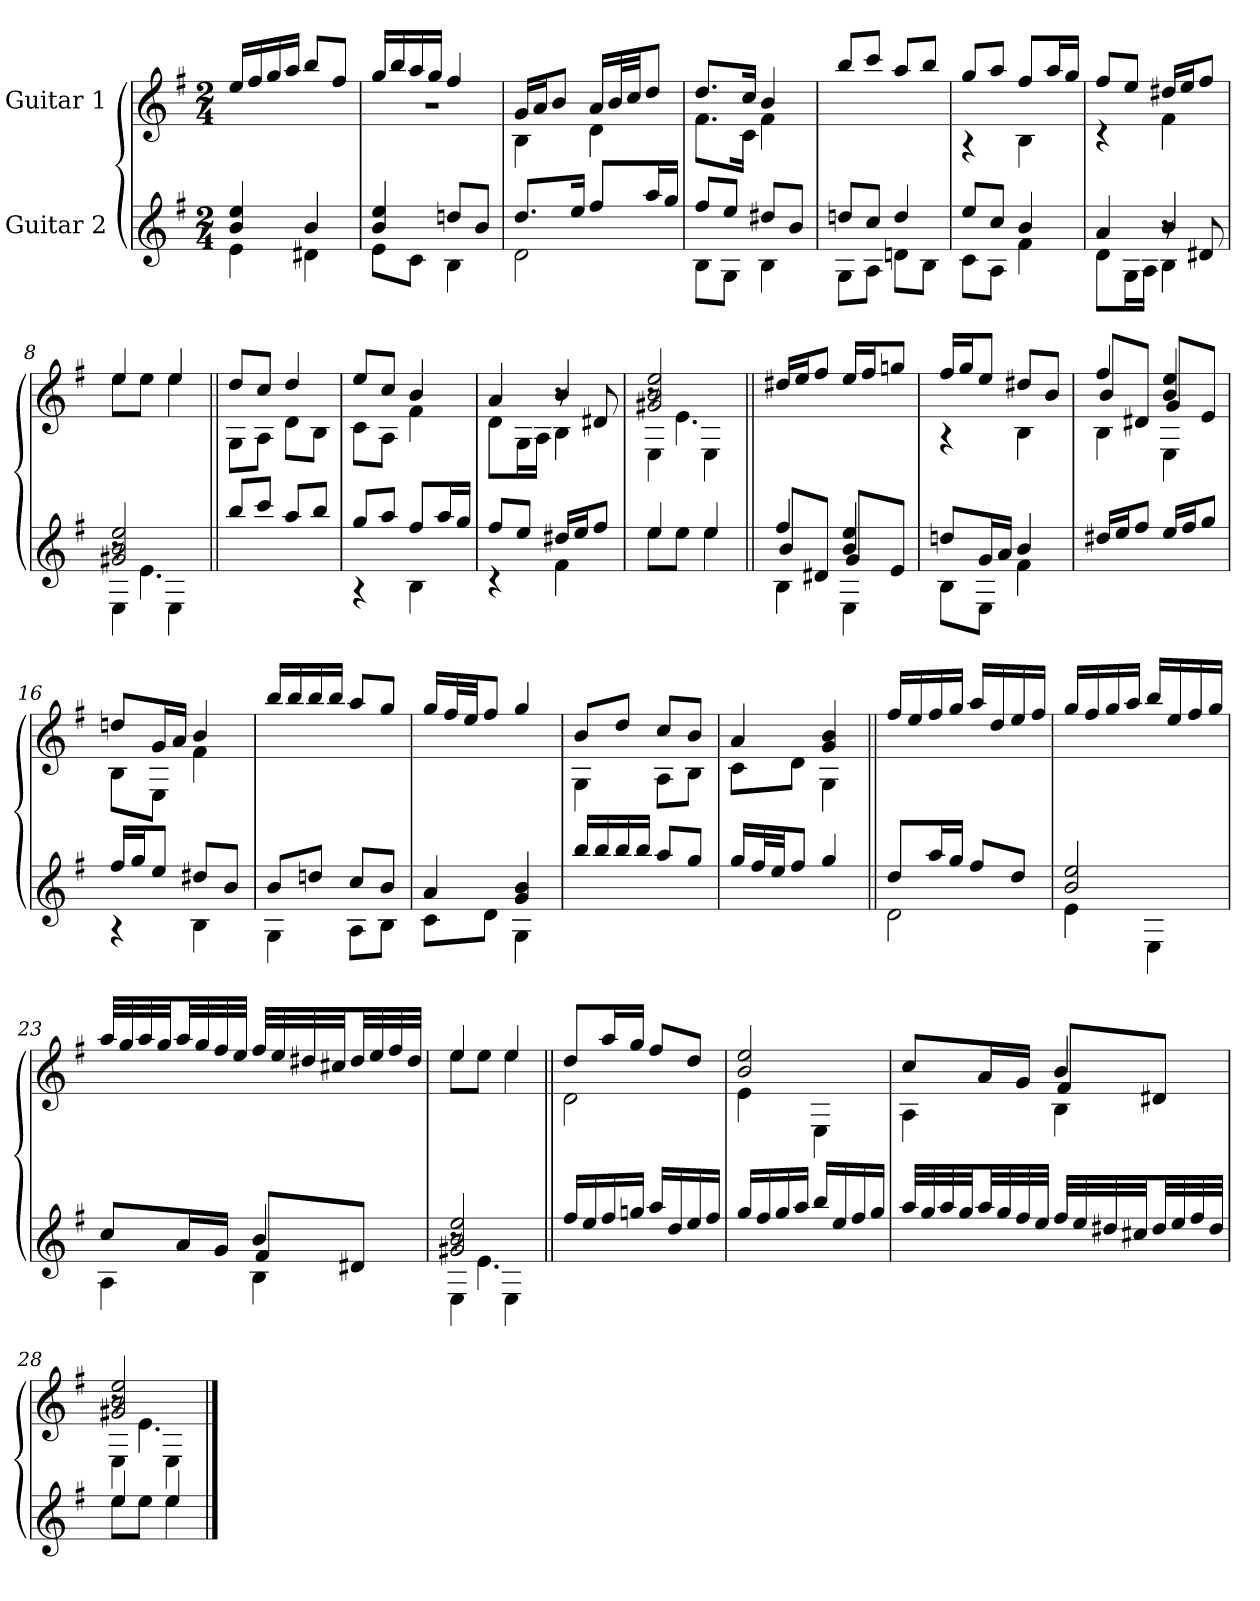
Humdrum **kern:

**kern	**kern
*part2	*part1
*staff2	*staff1
*I"Guitar 2	*I"Guitar 1
!!LO:PB:g=z
*clefG2	*clefG2
*ITrd7c12	*ITrd7c12
*k[f#]	*k[f#]
*G:	*G:
*M2/4	*M2/4
*MM60	*MM60
=1	=1
*^	*
4Bi/ 4ei	4Ei\	16ei/LL
.	.	16f#i/
.	.	16gi/
.	.	16ai/JJ
4Bi/	4D#Xi\	8bi/L
.	.	8f#i/J
=2	=2	=2
*	*	*^
!	!	!	!LO:N:vis=1
4Bi/ 4ei	8Ei\L	16gi/LL	2r
.	.	16bi/	.
.	8Ci\J	16ai/	.
.	.	16gi/JJ	.
8dni/L	4BBi\	4f#i/	.
8Bi/J	.	.	.
=3	=3	=3	=3
8.di/L	2Di\	16Gi/LL	4BBi\
.	.	16Ai/J	.
.	.	8Bi/J	.
16ei/Jk	.	.	.
8f#i/L	.	16Ai/LL	4Di\
.	.	32Bi/L	.
.	.	32ci/JJ	.
16ai/L	.	8di/J	.
16gi/JJ	.	.	.
=4	=4	=4	=4
8f#i/L	8BBi\L	8.di/L	8.F#i\L
8ei/J	8GGi\J	.	.
.	.	16ci/Jk	16Ci\Jk
8d#Xi/L	4BBi\	4Bi/	4F#i\
8Bi/J	.	.	.
*	*	*v	*v
=5	=5	=5
8dni/L	8GGi\L	8bi/L
8ci/J	8AAi\J	8cci/J
4di/	8Dni\L	8ai/L
.	8BBi\J	8bi/J
=6	=6	=6
*	*	*^
8ei/L	8Ci\L	8gi/L	4r
8ci/J	8AAi\J	8ai/J	.
4Bi/	4F#i\	8f#i/L	4BBi\
.	.	16ai/L	.
.	.	16gi/JJ	.
=7	=7	=7	=7
*	*^	*	*
4Ai/	8Di\L	4ryy	8f#i/L	4r
.	16GGi\L	.	8ei/J	.
.	16AAi\JJ	.	.	.
4Bi/	8r	4BBi\	16d#Xi/LL	4F#i\
.	.	.	16ei/J	.
.	8D#Xi/	.	8f#i/J	.
=8	=8	=8	=8	=8
2G#Xi/ 2Bi 2ei	8r	4EEi\	4ei/	8ei\L
.	4.Ei\	.	.	8ei\J
.	.	4EEi\	4ei/	4ei\
*v	*v	*v	*	*
!!LO:LB:g=z	!!
=9||	=9||	=9||
8bi/L	8di/L	8GGi\L
8cci/J	8ci/J	8AAi\J
8ai/L	4di/	8Di\L
8bi/J	.	8BBi\J
=10	=10	=10
*^	*	*
8gi/L	4r	8ei/L	8Ci\L
8ai/J	.	8ci/J	8AAi\J
8f#i/L	4BBi\	4Bi/	4F#i\
16ai/L	.	.	.
16gi/JJ	.	.	.
=11	=11	=11	=11
*	*	*	*^
8f#i/L	4r	4Ai/	8Di\L	4ryy
8ei/J	.	.	16GGi\L	.
.	.	.	16AAi\JJ	.
16d#Xi/LL	4F#i\	4Bi/	8r	4BBi\
16ei/J	.	.	.	.
8f#i/J	.	.	8D#Xi/	.
=12	=12	=12	=12	=12
4ei/	8ei\L	2G#Xi/ 2Bi 2ei	8r	4EEi\
.	8ei\J	.	4.Ei\	.
4ei/	4ei\	.	.	4EEi\
*	*	*v	*v	*v
=13||	=13||	=13||
*	*^	*
4f#i/	8Bi/L	4BBi\	16d#Xi/LL
.	.	.	16ei/J
.	8D#Xi/J	.	8f#i/J
4Bi/ 4ei	8Gi/L	4EEi\	16ei/LL
.	.	.	16f#i/J
.	8Ei/J	.	8gni/J
*	*v	*v	*
=14	=14	=14
*	*	*^
8dni/L	8BBi\L	16f#i/LL	4r
.	.	16gi/J	.
16Gi/L	8EEi\J	8ei/J	.
16Ai/JJ	.	.	.
4Bi/	4F#i\	8d#Xi/L	4BBi\
.	.	8Bi/J	.
*v	*v	*	*
=15	=15	=15
*	*	*^
16d#Xi/LL	4f#i/	8Bi/L	4BBi\
16ei/J	.	.	.
8f#i/J	.	8D#Xi/J	.
16ei/LL	4Bi/ 4ei	8Gi/L	4EEi\
16f#i/J	.	.	.
8gi/J	.	8Ei/J	.
*	*	*v	*v
=16	=16	=16
*^	*	*
16f#i/LL	4r	8dni/L	8BBi\L
16gi/J	.	.	.
8ei/J	.	16Gi/L	8EEi\J
.	.	16Ai/JJ	.
8d#Xi/L	4BBi\	4Bi/	4F#i\
8Bi/J	.	.	.
*	*	*v	*v
!!LO:LB:g=z
=17	=17	=17
8Bi/L	4GGi\	16bi/LL
.	.	16bi/
8dni/J	.	16bi/
.	.	16bi/JJ
8ci/L	8AAi\L	8ai/L
8Bi/J	8BBi\J	8gi/J
=18	=18	=18
4Ai/	8Ci\L	16gi/LL
.	.	32f#i/L
.	.	32ei/JJ
.	8Di\J	8f#i/J
4Gi/ 4Bi	4GGi\	4gi/
*v	*v	*
=19	=19
*	*^
16bi/LL	8Bi/L	4GGi\
16bi/	.	.
16bi/	8di/J	.
16bi/JJ	.	.
8ai/L	8ci/L	8AAi\L
8gi/J	8Bi/J	8BBi\J
=20	=20	=20
16gi/LL	4Ai/	8Ci\L
32f#i/L	.	.
32ei/JJ	.	.
8f#i/J	.	8Di\J
4gi/	4Gi/ 4Bi	4GGi\
*	*v	*v
=21||	=21||
*^	*
8di/L	2Di\	16f#i/LL
.	.	16ei/
16ai/L	.	16f#i/
16gi/JJ	.	16gi/JJ
8f#i/L	.	16ai/LL
.	.	16di/
8di/J	.	16ei/
.	.	16f#i/JJ
=22	=22	=22
2Bi/ 2ei	4Ei\	16gi/LL
.	.	16f#i/
.	.	16gi/
.	.	16ai/JJ
.	4EEi\	16bi/LL
.	.	16ei/
.	.	16f#i/
.	.	16gi/JJ
!!LO:LB:g=z
=23	=23	=23
*	*^	*
8ci/L	4AAi\	4ryy	32ai/LLL
.	.	.	32gi/
.	.	.	32ai/
.	.	.	32gi/JJ
16Ai/L	.	.	32ai/LL
.	.	.	32gi/
16Gi/JJ	.	.	32f#i/
.	.	.	32ei/JJJ
4Bi/	8F#i/L	4BBi\	32f#i/LLL
.	.	.	32ei/
.	.	.	32d#Xi/
.	.	.	32c#Xi/JJ
.	8D#Xi/J	.	32d#i/LL
.	.	.	32ei/
.	.	.	32f#i/
.	.	.	32d#i/JJJ
=24	=24	=24	=24
*	*	*	*^
2G#Xi/ 2Bi 2ei	8r	4EEi\	4ei/	8ei\L
.	4.Ei\	.	.	8ei\J
.	.	4EEi\	4ei/	4ei\
*v	*v	*v	*	*
=25||	=25||	=25||
16f#i/LL	8di/L	2Di\
16ei/	.	.
16f#i/	16ai/L	.
16gni/JJ	16gi/JJ	.
16ai/LL	8f#i/L	.
16di/	.	.
16ei/	8di/J	.
16f#i/JJ	.	.
=26	=26	=26
16gi/LL	2Bi/ 2ei	4Ei\
16f#i/	.	.
16gi/	.	.
16ai/JJ	.	.
16bi/LL	.	4EEi\
16ei/	.	.
16f#i/	.	.
16gi/JJ	.	.
=27	=27	=27
*	*	*^
32ai/LLL	8ci/L	4AAi\	4ryy
32gi/	.	.	.
32ai/	.	.	.
32gi/JJ	.	.	.
32ai/LL	16Ai/L	.	.
32gi/	.	.	.
32f#i/	16Gi/JJ	.	.
32ei/JJJ	.	.	.
32f#i/LLL	4Bi/	8F#i/L	4BBi\
32ei/	.	.	.
32d#Xi/	.	.	.
32c#Xi/JJ	.	.	.
32d#i/LL	.	8D#Xi/J	.
32ei/	.	.	.
32f#i/	.	.	.
32d#i/JJJ	.	.	.
=28	=28	=28	=28
*^	*	*	*
4ei/	8ei\L	2G#Xi/ 2Bi 2ei	8r	4EEi\
.	8ei\J	.	4.Ei\	.
4ei\	4ei/	.	.	4EEi\
*v	*v	*	*	*
*	*v	*v	*v
==	==
*-	*-
